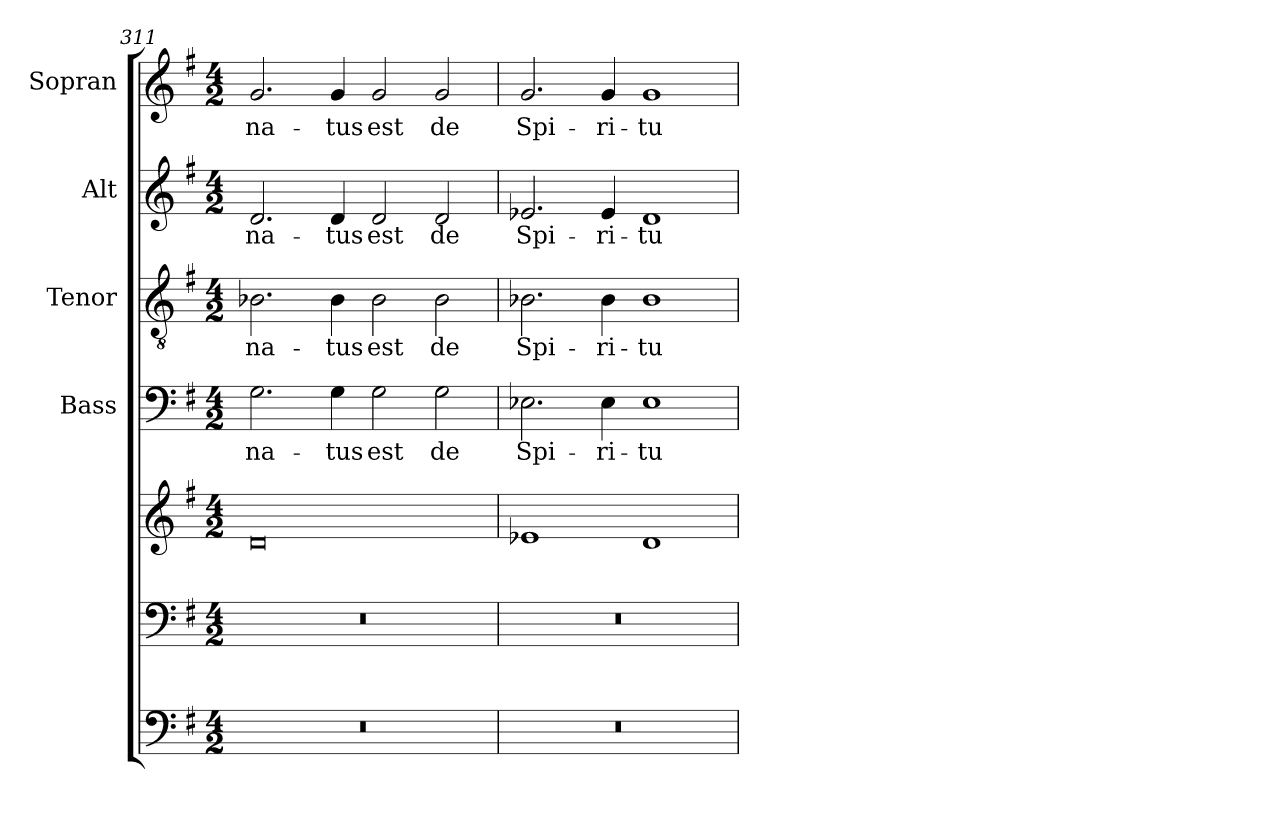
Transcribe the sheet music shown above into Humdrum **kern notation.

**kern	**kern	**kern	**kern	**text	**kern	**text	**kern	**text	**kern	**text
*part6	*part5	*part5	*part4	*part4	*part3	*part3	*part2	*part2	*part1	*part1
*staff7	*staff6	*staff5	*staff4	*staff4	*staff3	*staff3	*staff2	*staff2	*staff1	*staff1
*	*	*	*I"Bass	*	*I"Tenor	*	*I"Alt	*	*I"Sopran	*
*	*	*	*I'B.	*	*I'T.	*	*I'A.	*	*I'S.	*
*clefF4	*clefF4	*clefG2	*clefF4	*	*clefGv2	*	*clefG2	*	*clefG2	*
*k[f#]	*k[f#]	*k[f#]	*k[f#]	*	*k[f#]	*	*k[f#]	*	*k[f#]	*
*G:	*G:	*G:	*G:	*	*G:	*	*G:	*	*G:	*
*M4/2	*M4/2	*M4/2	*M4/2	*	*M4/2	*	*M4/2	*	*M4/2	*
=311	=311	=311	=311	=311	=311	=311	=311	=311	=311	=311
!	!	!	!	!LO:LY:b	!	!LO:LY:b	!	!LO:LY:b	!	!LO:LY:b
0r	0r	0d	2.G\	-na-	2.B-X\	-na-	2.d/	-na-	2.g/	-na-
!	!	!	!	!LO:LY:b	!	!LO:LY:b	!	!LO:LY:b	!	!LO:LY:b
.	.	.	4G\	-tus	4B-\	-tus	4d/	-tus	4g/	-tus
!	!	!	!	!LO:LY:b	!	!LO:LY:b	!	!LO:LY:b	!	!LO:LY:b
.	.	.	2G\	est	2B-\	est	2d/	est	2g/	est
!	!	!	!	!LO:LY:b	!	!LO:LY:b	!	!LO:LY:b	!	!LO:LY:b
.	.	.	2G\	de	2B-\	de	2d/	de	2g/	de
=312	=312	=312	=312	=312	=312	=312	=312	=312	=312	=312
!	!	!	!	!LO:LY:b	!	!LO:LY:b	!	!LO:LY:b	!	!LO:LY:b
0r	0r	1e-X	2.E-X\	Spi-	2.B-X\	Spi-	2.e-X/	Spi-	2.g/	Spi-
!	!	!	!	!LO:LY:b	!	!LO:LY:b	!	!LO:LY:b	!	!LO:LY:b
.	.	.	4E-\	-ri-	4B-\	-ri-	4e-/	-ri-	4g/	-ri-
!	!	!	!	!LO:LY:b	!	!LO:LY:b	!	!LO:LY:b	!	!LO:LY:b
.	.	1d	1E-	-tu	1B-	-tu	1d	-tu	1g	-tu
=	=	=	=	=	=	=	=	=	=	=
*-	*-	*-	*-	*-	*-	*-	*-	*-	*-	*-
